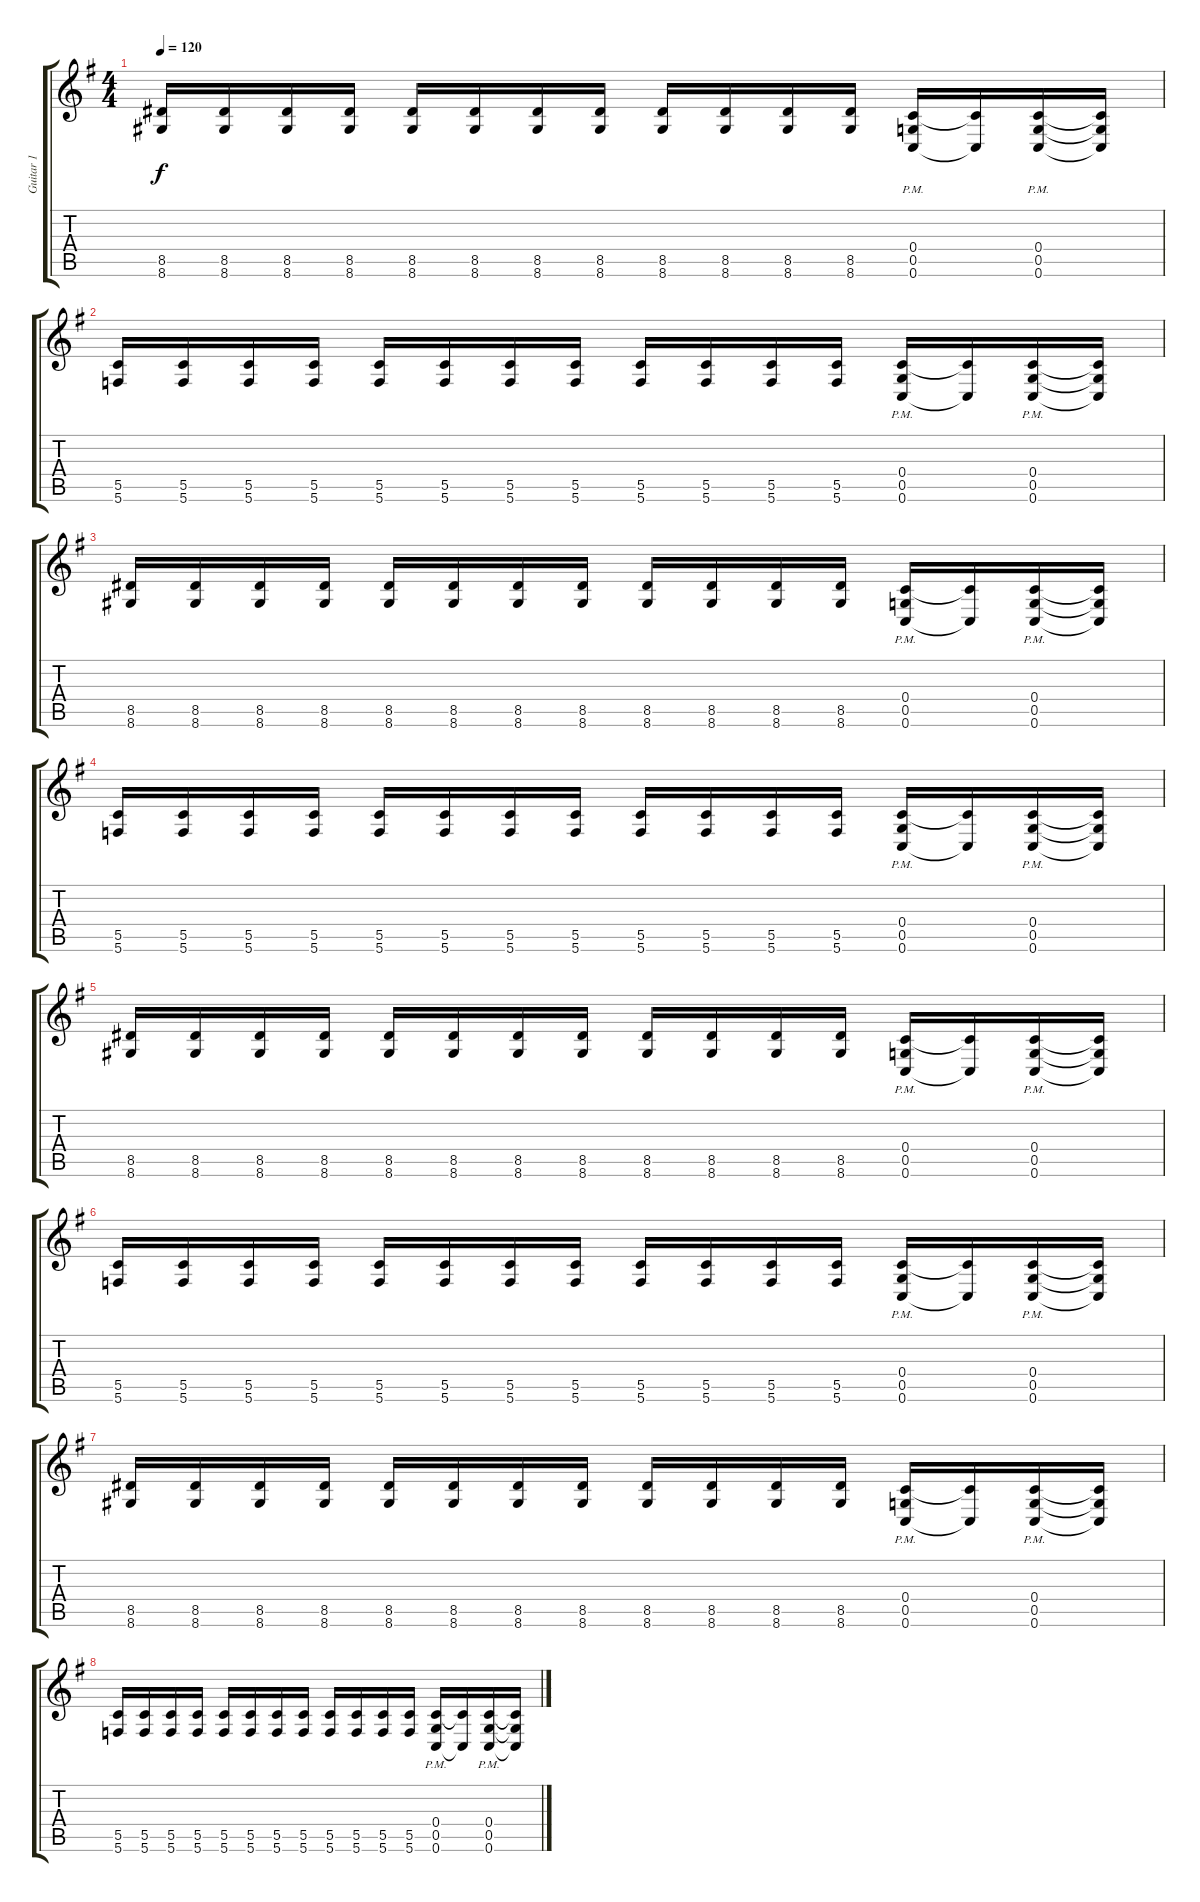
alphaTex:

\track ("Guitar 1" "Guitar 1") {instrument distortionguitar}
\staff {score tabs}
\tuning (D4 A3 F3 C3 G2 C2) {hide}
\ts (4 4)
\tempo 120
\clef g2
\ks g
(8.5 8.6).16{dy f} (8.5 8.6).16 (8.5 8.6).16 (8.5 8.6).16 (8.5 8.6).16 (8.5 8.6).16 (8.5 8.6).16 (8.5 8.6).16 (8.5 8.6).16 (8.5 8.6).16 (8.5 8.6).16 (8.5 8.6).16 (0.4{pm} 0.5{pm} 0.6{pm}).16 (0.4{t} 0.6{t}).16 (0.4{pm} 0.5{pm} 0.6{pm}).16 (0.4{t} 0.5{t} 0.6{t}).16 |
(5.5 5.6).16 (5.5 5.6).16 (5.5 5.6).16 (5.5 5.6).16 (5.5 5.6).16 (5.5 5.6).16 (5.5 5.6).16 (5.5 5.6).16 (5.5 5.6).16 (5.5 5.6).16 (5.5 5.6).16 (5.5 5.6).16 (0.4{pm} 0.5{pm} 0.6{pm}).16 (0.4{t} 0.6{t}).16 (0.4{pm} 0.5{pm} 0.6{pm}).16 (0.4{t} 0.5{t} 0.6{t}).16 |
(8.5 8.6).16 (8.5 8.6).16 (8.5 8.6).16 (8.5 8.6).16 (8.5 8.6).16 (8.5 8.6).16 (8.5 8.6).16 (8.5 8.6).16 (8.5 8.6).16 (8.5 8.6).16 (8.5 8.6).16 (8.5 8.6).16 (0.4{pm} 0.5{pm} 0.6{pm}).16 (0.4{t} 0.6{t}).16 (0.4{pm} 0.5{pm} 0.6{pm}).16 (0.4{t} 0.5{t} 0.6{t}).16 |
(5.5 5.6).16 (5.5 5.6).16 (5.5 5.6).16 (5.5 5.6).16 (5.5 5.6).16 (5.5 5.6).16 (5.5 5.6).16 (5.5 5.6).16 (5.5 5.6).16 (5.5 5.6).16 (5.5 5.6).16 (5.5 5.6).16 (0.4{pm} 0.5{pm} 0.6{pm}).16 (0.4{t} 0.6{t}).16 (0.4{pm} 0.5{pm} 0.6{pm}).16 (0.4{t} 0.5{t} 0.6{t}).16 |
(8.5 8.6).16 (8.5 8.6).16 (8.5 8.6).16 (8.5 8.6).16 (8.5 8.6).16 (8.5 8.6).16 (8.5 8.6).16 (8.5 8.6).16 (8.5 8.6).16 (8.5 8.6).16 (8.5 8.6).16 (8.5 8.6).16 (0.4{pm} 0.5{pm} 0.6{pm}).16 (0.4{t} 0.6{t}).16 (0.4{pm} 0.5{pm} 0.6{pm}).16 (0.4{t} 0.5{t} 0.6{t}).16 |
(5.5 5.6).16 (5.5 5.6).16 (5.5 5.6).16 (5.5 5.6).16 (5.5 5.6).16 (5.5 5.6).16 (5.5 5.6).16 (5.5 5.6).16 (5.5 5.6).16 (5.5 5.6).16 (5.5 5.6).16 (5.5 5.6).16 (0.4{pm} 0.5{pm} 0.6{pm}).16 (0.4{t} 0.6{t}).16 (0.4{pm} 0.5{pm} 0.6{pm}).16 (0.4{t} 0.5{t} 0.6{t}).16 |
(8.5 8.6).16 (8.5 8.6).16 (8.5 8.6).16 (8.5 8.6).16 (8.5 8.6).16 (8.5 8.6).16 (8.5 8.6).16 (8.5 8.6).16 (8.5 8.6).16 (8.5 8.6).16 (8.5 8.6).16 (8.5 8.6).16 (0.4{pm} 0.5{pm} 0.6{pm}).16 (0.4{t} 0.6{t}).16 (0.4{pm} 0.5{pm} 0.6{pm}).16 (0.4{t} 0.5{t} 0.6{t}).16 |
(5.5 5.6).16 (5.5 5.6).16 (5.5 5.6).16 (5.5 5.6).16 (5.5 5.6).16 (5.5 5.6).16 (5.5 5.6).16 (5.5 5.6).16 (5.5 5.6).16 (5.5 5.6).16 (5.5 5.6).16 (5.5 5.6).16 (0.4{pm} 0.5{pm} 0.6{pm}).16 (0.4{t} 0.6{t}).16 (0.4{pm} 0.5{pm} 0.6{pm}).16 (0.4{t} 0.5{t} 0.6{t}).16
